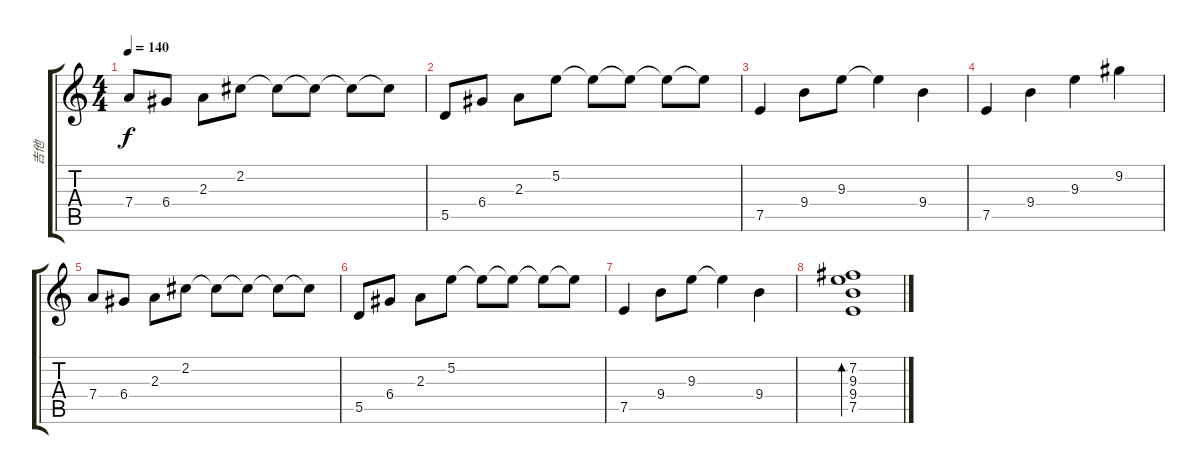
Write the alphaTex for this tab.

\track ("吉他" "吉他") {instrument acousticguitarsteel}
\staff {score tabs}
\tuning (E4 B3 G3 D3 A2 E2) {hide}
\ts (4 4)
\tempo 140
\clef g2
\ks c
7.4.8{dy f} 6.4.8 2.3.8 2.2.8 2.2{t}.8 2.2{t}.8 2.2{t}.8 2.2{t}.8 |
5.5.8 6.4.8 2.3.8 5.2.8 5.2{t}.8 5.2{t}.8 5.2{t}.8 5.2{t}.8 |
7.5.4 9.4.8 9.3.8 9.3{t}.4 9.4.4 |
7.5.4 9.4.4 9.3.4 9.2.4 |
7.4.8 6.4.8 2.3.8 2.2.8 2.2{t}.8 2.2{t}.8 2.2{t}.8 2.2{t}.8 |
5.5.8 6.4.8 2.3.8 5.2.8 5.2{t}.8 5.2{t}.8 5.2{t}.8 5.2{t}.8 |
7.5.4 9.4.8 9.3.8 9.3{t}.4 9.4.4 |
(7.2 9.3 9.4 7.5).1{bd 480 volume 9}
